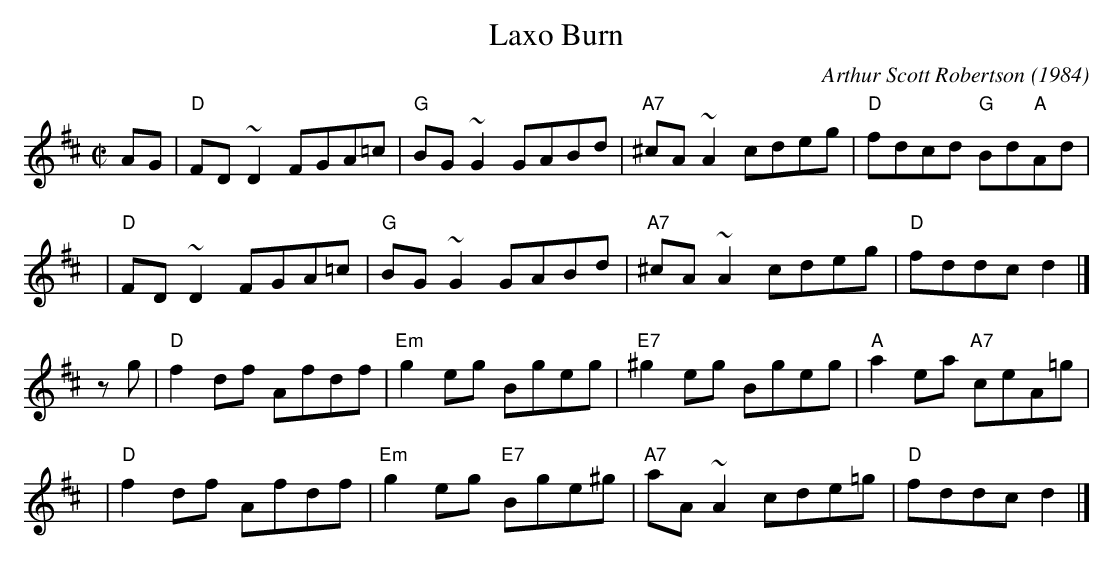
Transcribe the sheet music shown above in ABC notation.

X:1
T: Laxo Burn
C: Arthur Scott Robertson (1984)
M: C|
L: 1/8
K: D
 AG | "D"FD~D2 FGA=c | "G"BG~G2 GABd | "A7"^cA~A2 cdeg | "D"fdcd "G"Bd"A"Ad |
 y4 | "D"FD~D2 FGA=c | "G"BG~G2 GABd | "A7"^cA~A2 cdeg | "D"fddc d2 |]
 zg | "D"f2df Afdf | "Em"g2eg Bgeg | "E7"^g2eg Bgeg | "A"a2ea "A7"ceA=g |
 y4 | "D"f2df Afdf | "Em"g2eg "E7"Bge^g | "A7"aA~A2 cde=g | "D"fddc d2 |]
